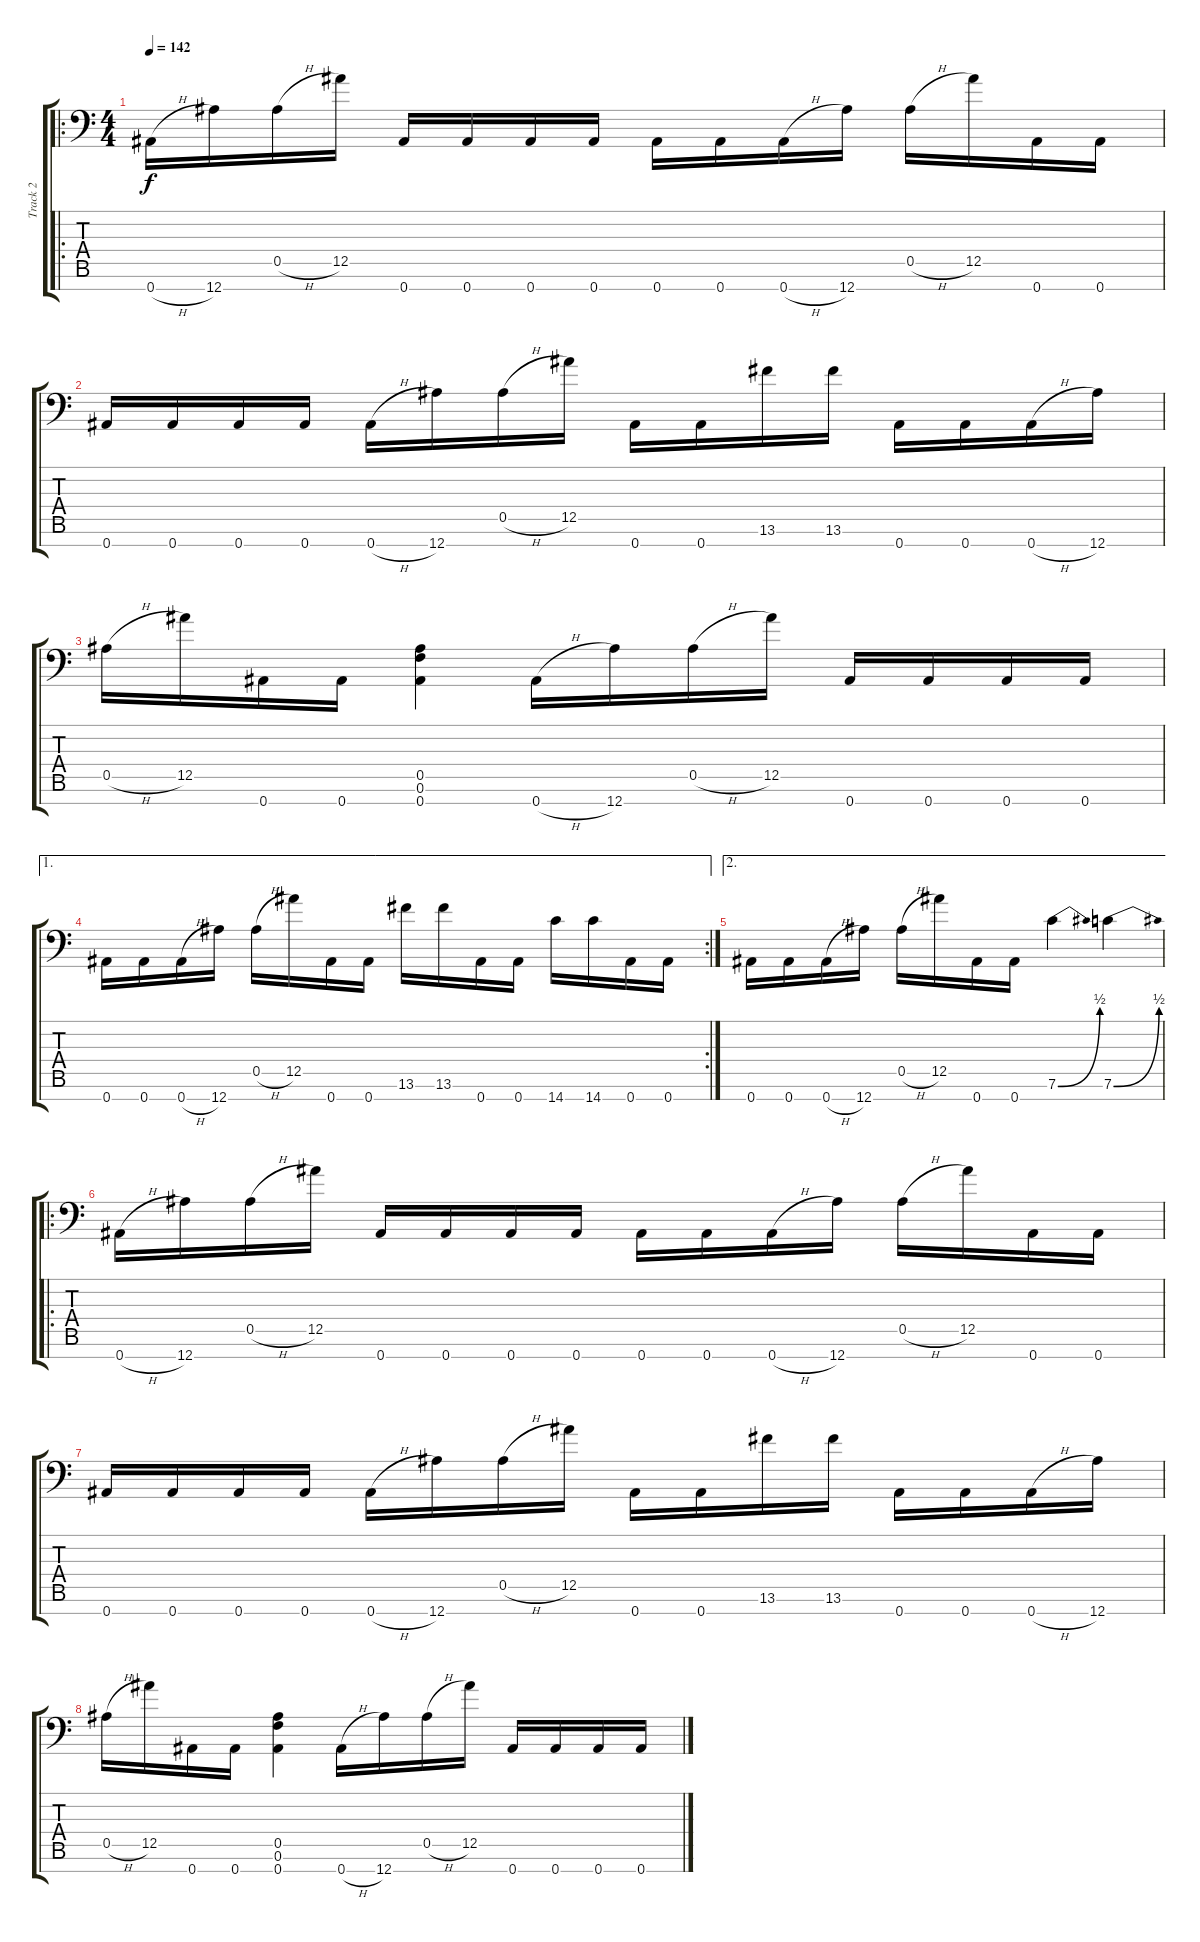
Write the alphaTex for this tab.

\track ("Track 2" "Track 2") {instrument distortionguitar}
\staff {score tabs}
\tuning (Eb4 Bb3 Gb3 Eb3 Bb2 F2 Bb1) {hide}
\ro
\ts (4 4)
\tempo 142
\clef f4
\ks c
0.7{h}.16{dy f} 12.7.16 0.5{h}.16 12.5.16 0.7.16 0.7.16 0.7.16 0.7.16 0.7.16 0.7.16 0.7{h}.16 12.7.16 0.5{h}.16 12.5.16 0.7.16 0.7.16 |
0.7.16 0.7.16 0.7.16 0.7.16 0.7{h}.16 12.7.16 0.5{h}.16 12.5.16 0.7.16 0.7.16 13.6.16 13.6.16 0.7.16 0.7.16 0.7{h}.16 12.7.16 |
0.5{h}.16 12.5.16 0.7.16 0.7.16 (0.5 0.6 0.7).4 0.7{h}.16 12.7.16 0.5{h}.16 12.5.16 0.7.16 0.7.16 0.7.16 0.7.16 |
\ae 1
\rc 2
0.7.16 0.7.16 0.7{h}.16 12.7.16 0.5{h}.16 12.5.16 0.7.16 0.7.16 13.6.16 13.6.16 0.7.16 0.7.16 14.7.16 14.7.16 0.7.16 0.7.16 |
\ae 2
0.7.16 0.7.16 0.7{h}.16 12.7.16 0.5{h}.16 12.5.16 0.7.16 0.7.16 7.6{be (bend 0 0 60 2)}.4 7.6{be (bend 0 0 60 2)}.4 |
\ro
0.7{h}.16 12.7.16 0.5{h}.16 12.5.16 0.7.16 0.7.16 0.7.16 0.7.16 0.7.16 0.7.16 0.7{h}.16 12.7.16 0.5{h}.16 12.5.16 0.7.16 0.7.16 |
0.7.16 0.7.16 0.7.16 0.7.16 0.7{h}.16 12.7.16 0.5{h}.16 12.5.16 0.7.16 0.7.16 13.6.16 13.6.16 0.7.16 0.7.16 0.7{h}.16 12.7.16 |
0.5{h}.16 12.5.16 0.7.16 0.7.16 (0.5 0.6 0.7).4 0.7{h}.16 12.7.16 0.5{h}.16 12.5.16 0.7.16 0.7.16 0.7.16 0.7.16
